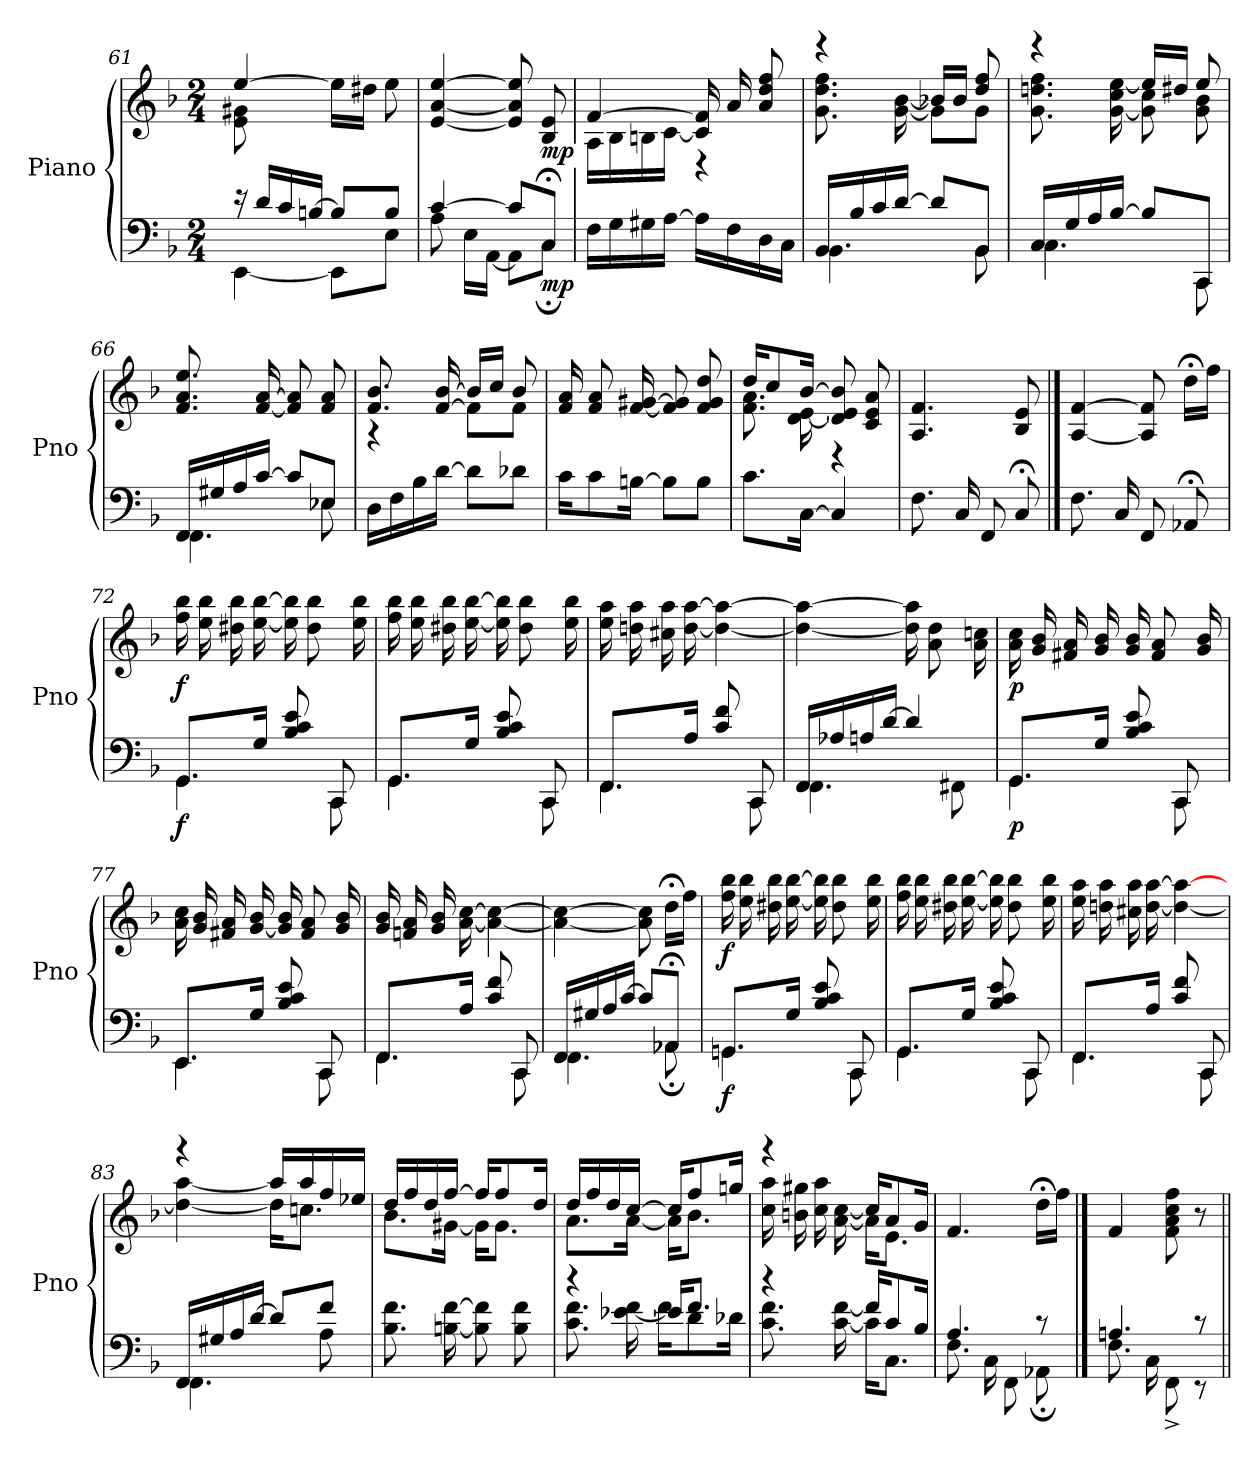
**kern	**dynam	**kern	**dynam
*part2	*part2	*part1	*part1
*staff2	*staff2	*staff1	*staff1
*I"Piano	*	*I"Piano	*
*I'Pno	*	*I'Pno	*
!!LO:LB:g=z
*clefF4	*	*clefG2	*
*k[b-]	*	*k[b-]	*
*M2/4	*	*M2/4	*
=61	=61	=61	=61
*^	*	*^	*
16r	[4EE\	.	[4ee/	8e\ 8g#X\	.
16d/LL	.	.	.	.	.
16c/	.	.	.	4.ryy	.
[16Bn/JJ	.	.	.	.	.
8B/L]	8EE\L]	.	16ee\LL]	.	.
.	.	.	16dd#X\JJ	.	.
8B/J	8E\J	.	8ee\	.	.
*	*	*	*v	*v	*
=62	=62	=62	=62	=62
[4c/	8A\	.	[4e/ [4a/ [4ee/	.
.	16E\LL	.	.	.
.	[16AA\JJ	.	.	.
8c/L]	8AA\L]	.	8e/] 8a/] 8ee/]	.
!	!	!LO:DY:b	!	!LO:DY:b
8C;/J	8C;\J	mp	8B-/ 8e/	mp
*v	*v	*	*	*
=63	=63	=63	=63
*	*	*^	*
16F\LL	.	[4f/	16A\LL	.
16G\	.	.	16B-\	.
16G#X\	.	.	16Bn\	.
[16A\JJ	.	.	[16c\JJ	.
16A\LL]	.	16c/] 16f/]	4r	.
16F\	.	16a/	.	.
16D\	.	8a/ 8dd/ 8ff/	.	.
16C\JJ	.	.	.	.
=64	=64	=64	=64	=64
*^	*	*	*	*
16BB-/LL	4.BB-\	.	4r	8.g\ 8.dd\ 8.ff\	.
16B-/	.	.	.	.	.
16c/	.	.	.	.	.
[16d/JJ	.	.	.	[16g\ [16b-\	.
8d/L]	.	.	16b-X/LL]	8g\L]	.
.	.	.	16b-/JJ	.	.
8BB-/J	8BB-\	.	8dd/ 8ff/	8g\J	.
=65	=65	=65	=65	=65	=65
16C/LL	4.C\	.	4r	8.g\ 8.ddn\ 8.ff\	.
16G/	.	.	.	.	.
16A/	.	.	.	.	.
[16B-/JJ	.	.	.	[16g\ 16cc\ [16ee\	.
8B-/L]	.	.	16ee/LL]	8g\] 8cc\	.
.	.	.	16dd#X/JJ	.	.
8CC/J	8CC\	.	8ee/	8g\ 8b-\	.
*	*	*	*v	*v	*
!!LO:LB:g=z
=66	=66	=66	=66	=66
16FF/LL	4.FF\	.	8.f/ 8.a/ 8.ee/	.
16G#X/	.	.	.	.
16A/	.	.	.	.
[16c/JJ	.	.	[16f/ [16a/	.
8c/L]	.	.	8f/] 8a/]	.
8E-X/J	8E-\	.	8f/ 8a/	.
*v	*v	*	*	*
=67	=67	=67	=67
*	*	*^	*
16D\LL	.	8.f/ 8.b-/	4r	.
16F\	.	.	.	.
16B-\	.	.	.	.
[16d\JJ	.	[16f/ [16b-/	.	.
8d\L]	.	16b-/LL]	8f\L]	.
.	.	16cc/JJ	.	.
8d-X\J	.	8b-/	8f\J	.
*	*	*v	*v	*
=68	=68	=68	=68
16c\KL	.	16f/ 16a/	.
8c\	.	8f/ 8a/	.
[16Bn\Jk	.	[16f/ [16g#X/	.
8B\L]	.	8f/] 8g#/]	.
8B\J	.	8f/ 8g#/ 8dd/	.
=69	=69	=69	=69
*	*	*^	*
8.c\L	.	16dd/KL	8.f\ 8.a\	.
.	.	8cc/	.	.
[16C\Jk	.	[16b-/Jk	[16d\ [16e\	.
4C/]	.	8d/] 8e/] 8b-/]	4r	.
.	.	8c/ 8e/ 8a/	.	.
*	*	*v	*v	*
=70	=70	=70	=70
8.F\	.	4.A/ 4.f/	.
16C/	.	.	.
8FF/	.	.	.
8C;/	.	8B-/ 8e/	.
!!LO:LB:g=z
==71	==71	==71	==71
8.F\	.	[4A/ [4f/	.
16C/	.	.	.
8FF/	.	8A/] 8f/]	.
8AA-X;/	.	16dd;\LL	.
!	!	!	!LO:DY:b
.	.	16ff\JJ	other-dynamics
=72!|	=72!|	=72!|	=72!|
*^	*	*	*
!	!	!LO:DY:b	!	!LO:DY:b
8.GG/L	4.GG\	f	16ff\ 16bb-\	f
.	.	.	16ee\ 16bb-\	.
.	.	.	16dd#X\ 16bb-\	.
16G/Jk	.	.	[16ee\ [16bb-\	.
8B-/ 8c/ 8e/	.	.	16ee\] 16bb-\]	.
.	.	.	8dd#\ 8bb-\	.
8CC/	8CC\	.	.	.
.	.	.	16ee\ 16bb-\	.
=73	=73	=73	=73	=73
8.GG/L	4.GG\	.	16ff\ 16bb-\	.
.	.	.	16ee\ 16bb-\	.
.	.	.	16dd#X\ 16bb-\	.
16G/Jk	.	.	[16ee\ [16bb-\	.
8B-/ 8c/ 8e/	.	.	16ee\] 16bb-\]	.
.	.	.	8dd#\ 8bb-\	.
8CC/	8CC\	.	.	.
.	.	.	16ee\ 16bb-\	.
=74	=74	=74	=74	=74
8.FF/L	4.FF\	.	16ee\ 16aa\	.
.	.	.	16ddn\ 16aa\	.
.	.	.	16cc#X\ 16aa\	.
16A/Jk	.	.	[16dd\ [16aa\	.
8c/ 8f/	.	.	4dd\_ 4aa\_	.
8CC/	8CC\	.	.	.
=75	=75	=75	=75	=75
16FF/LL	4.FF\	.	4dd\_ 4aa\_	.
16A-X/	.	.	.	.
16An/	.	.	.	.
[16d/JJ	.	.	.	.
4d/]	.	.	16dd\] 16aa\]	.
.	.	.	8a\ 8dd\	.
.	8FF#X\	.	.	.
.	.	.	16a\ 16ccn\	.
!!LO:LB:g=z
=76	=76	=76	=76	=76
!	!	!LO:DY:b	!	!LO:DY:b
8.GG/L	4.GG\	p	16a\ 16cc\	p
.	.	.	16g/ 16b-/	.
.	.	.	16f#X/ 16a/	.
16G/Jk	.	.	16g/ 16b-/	.
8B-/ 8c/ 8e/	.	.	16g/ 16b-/	.
.	.	.	8f#/ 8a/	.
8CC/	8CC\	.	.	.
.	.	.	16g/ 16b-/	.
=77	=77	=77	=77	=77
8.EE/L	4.EE\	.	16a\ 16cc\	.
.	.	.	16g/ 16b-/	.
.	.	.	16f#X/ 16a/	.
16G/Jk	.	.	[16g/ 16b-/	.
8B-/ 8c/ 8e/	.	.	16g/] 16b-/	.
.	.	.	8f#/ 8a/	.
8CC/	8CC\	.	.	.
.	.	.	16g/ 16b-/	.
=78	=78	=78	=78	=78
8.FF/L	4.FF\	.	16g/ 16b-/	.
.	.	.	16fn/ 16a/	.
.	.	.	16g/ 16b-/	.
16A/Jk	.	.	[16a\ [16cc\	.
8c/ 8f/	.	.	4a\_ 4cc\_	.
8CC/	8CC\	.	.	.
=79	=79	=79	=79	=79
16FF/LL	4.FF\	.	4a\_ 4cc\_	.
16G#X/	.	.	.	.
16A/	.	.	.	.
[16c/JJ	.	.	.	.
8c/L]	.	.	8a\] 8cc\]	.
8AA-X;/J	8AA-;\	.	16dd;\LL	.
.	.	.	16ff\JJ	.
!!LO:PB:g=z
=80	=80	=80	=80	=80
!	!	!LO:DY:b	!	!LO:DY:b
8.GGn/L	4.GG\	f	16ff\ 16bb-\	f
.	.	.	16ee\ 16bb-\	.
.	.	.	16dd#X\ 16bb-\	.
16G/Jk	.	.	[16ee\ [16bb-\	.
8B-/ 8c/ 8e/	.	.	16ee\] 16bb-\]	.
.	.	.	8dd#\ 8bb-\	.
8CC/	8CC\	.	.	.
.	.	.	16ee\ 16bb-\	.
=81	=81	=81	=81	=81
8.GG/L	4.GG\	.	16ff\ 16bb-\	.
.	.	.	16ee\ 16bb-\	.
.	.	.	16dd#X\ 16bb-\	.
16G/Jk	.	.	[16ee\ [16bb-\	.
8B-/ 8c/ 8e/	.	.	16ee\] 16bb-\]	.
.	.	.	8dd#\ 8bb-\	.
8CC/	8CC\	.	.	.
.	.	.	16ee\ 16bb-\	.
=82	=82	=82	=82	=82
8.FF/L	4.FF\	.	16ee\ 16aa\	.
.	.	.	16ddn\ 16aa\	.
.	.	.	16cc#X\ 16aa\	.
16A/Jk	.	.	[16dd\ [16aa\	.
8c/ 8f/	.	.	4dd\_ 4aa\_	.
8CC/	8CC\	.	.	.
=83	=83	=83	=83	=83
*	*	*	*^	*
16FF/LL	4.FF\	.	4r	4dd\_ [4aa\	.
16G#X/	.	.	.	.	.
16A/	.	.	.	.	.
[16d/JJ	.	.	.	.	.
8d/L]	.	.	16aa/LL]	16dd\KL]	.
.	.	.	16aa/	8.ccn\J	.
8f/J	8A\	.	16ff/	.	.
.	.	.	16ee-X/JJ	.	.
*v	*v	*	*	*	*
=84	=84	=84	=84	=84
8.B-\ 8.f\	.	16dd/LL	8.b-\L	.
.	.	16ff/	.	.
.	.	16dd/	.	.
[16Bn\ [16f\	.	[16ff/JJ	[16g#X\Jk	.
8B\] 8f\]	.	16ff/KL]	16g#\KL]	.
.	.	8ff/	8.g#\J	.
8B\ 8f\	.	.	.	.
.	.	16dd/Jk	.	.
!!LO:LB:g=z	!!
=85	=85	=85	=85	=85
*^	*	*	*	*
4r	8.c\ 8.f\	.	16dd/LL	8.a\L	.
.	.	.	16ff/	.	.
.	.	.	16dd/	.	.
.	[16e-X\ [16f\	.	[16cc/JJ	[16a\Jk	.
16e-/KL]	16f\KL]	.	16cc/KL]	16a\KL]	.
8.f/J	8d\	.	8ff/	8.b-\J	.
.	16d-X\Jk	.	16ggn/Jk	.	.
=86	=86	=86	=86	=86	=86
4r	8.c\ 8.f\	.	4r	16cc\ 16aa\	.
.	.	.	.	16bn\ 16gg#X\	.
.	.	.	.	16cc\ 16aa\	.
.	[16c\ [16f\	.	.	[16a\ [16cc\	.
16f/KL]	16c\KL]	.	16cc/KL]	16a\KL]	.
8c/	8.C\J	.	8a/	8.e\J	.
16B-/Jk	.	.	16g/Jk	.	.
*	*	*	*v	*v	*
=87	=87	=87	=87	=87
4.A/	8.F\	.	4.f/	.
.	16C\	.	.	.
.	8FF\	.	.	.
8r	8AA-X;\	.	16dd;\LL	.
.	.	.	16ff\JJ	.
==88	==88	==88	==88	==88
4.An/	8.F\	.	4f/	.
.	16C\	.	.	.
.	8FF^\	.	8f\ 8a\ 8cc\ 8ff\	.
8r	8r	.	8r	.
*v	*v	*	*	*
=||	=||	=||	=||
*-	*-	*-	*-
